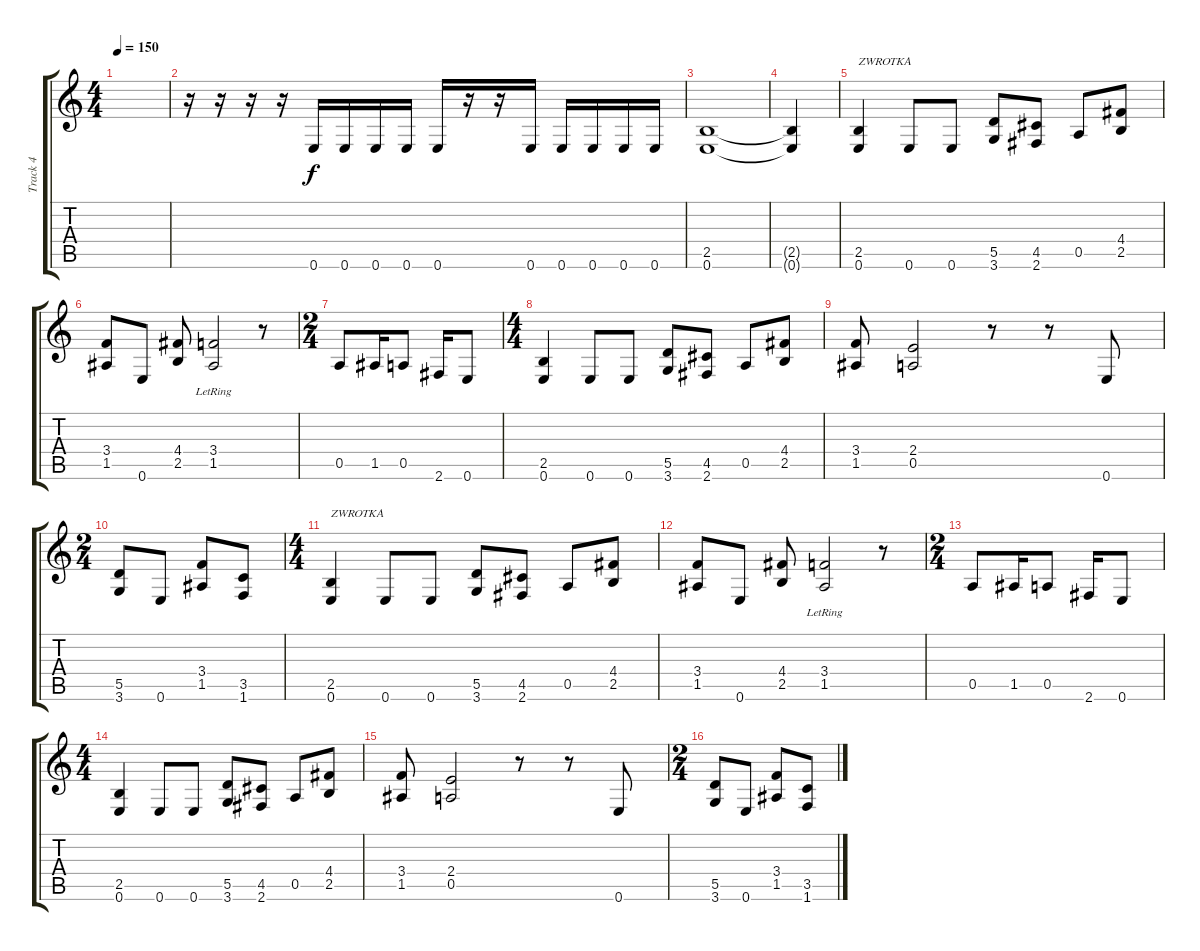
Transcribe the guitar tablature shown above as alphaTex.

\track ("Track 4" "Track 4") {instrument overdrivenguitar}
\staff {score tabs}
\tuning (E4 B3 G3 D3 A2 E2) {hide}
\ts (4 4)
\tempo 150
\clef g2
\ks c
|
r.16 r.16 r.16 r.16 0.6.16 0.6.16 0.6.16 0.6.16 0.6.16 r.16 r.16 0.6.16 0.6.16 0.6.16 0.6.16 0.6.16 |
(2.5 0.6).1 |
(2.5{t} 0.6{t}).4 |
(2.5 0.6).4{txt "ZWROTKA"} 0.6.8 0.6.8 (5.5 3.6).8 (4.5 2.6).8 0.5.8 (4.4 2.5).8 |
(3.4 1.5).8 0.6.8 (4.4 2.5).8 (3.4{lr} 1.5{lr}).2 r.8 |
\ts (2 4)
0.5.8 1.5.16 0.5.8 2.6.16 0.6.8 |
\ts (4 4)
(2.5 0.6).4 0.6.8 0.6.8 (5.5 3.6).8 (4.5 2.6).8 0.5.8 (4.4 2.5).8 |
(3.4 1.5).8 (2.4 0.5).2 r.8 r.8 0.6.8 |
\ts (2 4)
(5.5 3.6).8 0.6.8 (3.4 1.5).8 (3.5 1.6).8 |
\ts (4 4)
(2.5 0.6).4{txt "ZWROTKA"} 0.6.8 0.6.8 (5.5 3.6).8 (4.5 2.6).8 0.5.8 (4.4 2.5).8 |
(3.4 1.5).8 0.6.8 (4.4 2.5).8 (3.4{lr} 1.5{lr}).2 r.8 |
\ts (2 4)
0.5.8 1.5.16 0.5.8 2.6.16 0.6.8 |
\ts (4 4)
(2.5 0.6).4 0.6.8 0.6.8 (5.5 3.6).8 (4.5 2.6).8 0.5.8 (4.4 2.5).8 |
(3.4 1.5).8 (2.4 0.5).2 r.8 r.8 0.6.8 |
\ts (2 4)
(5.5 3.6).8 0.6.8 (3.4 1.5).8 (3.5 1.6).8
